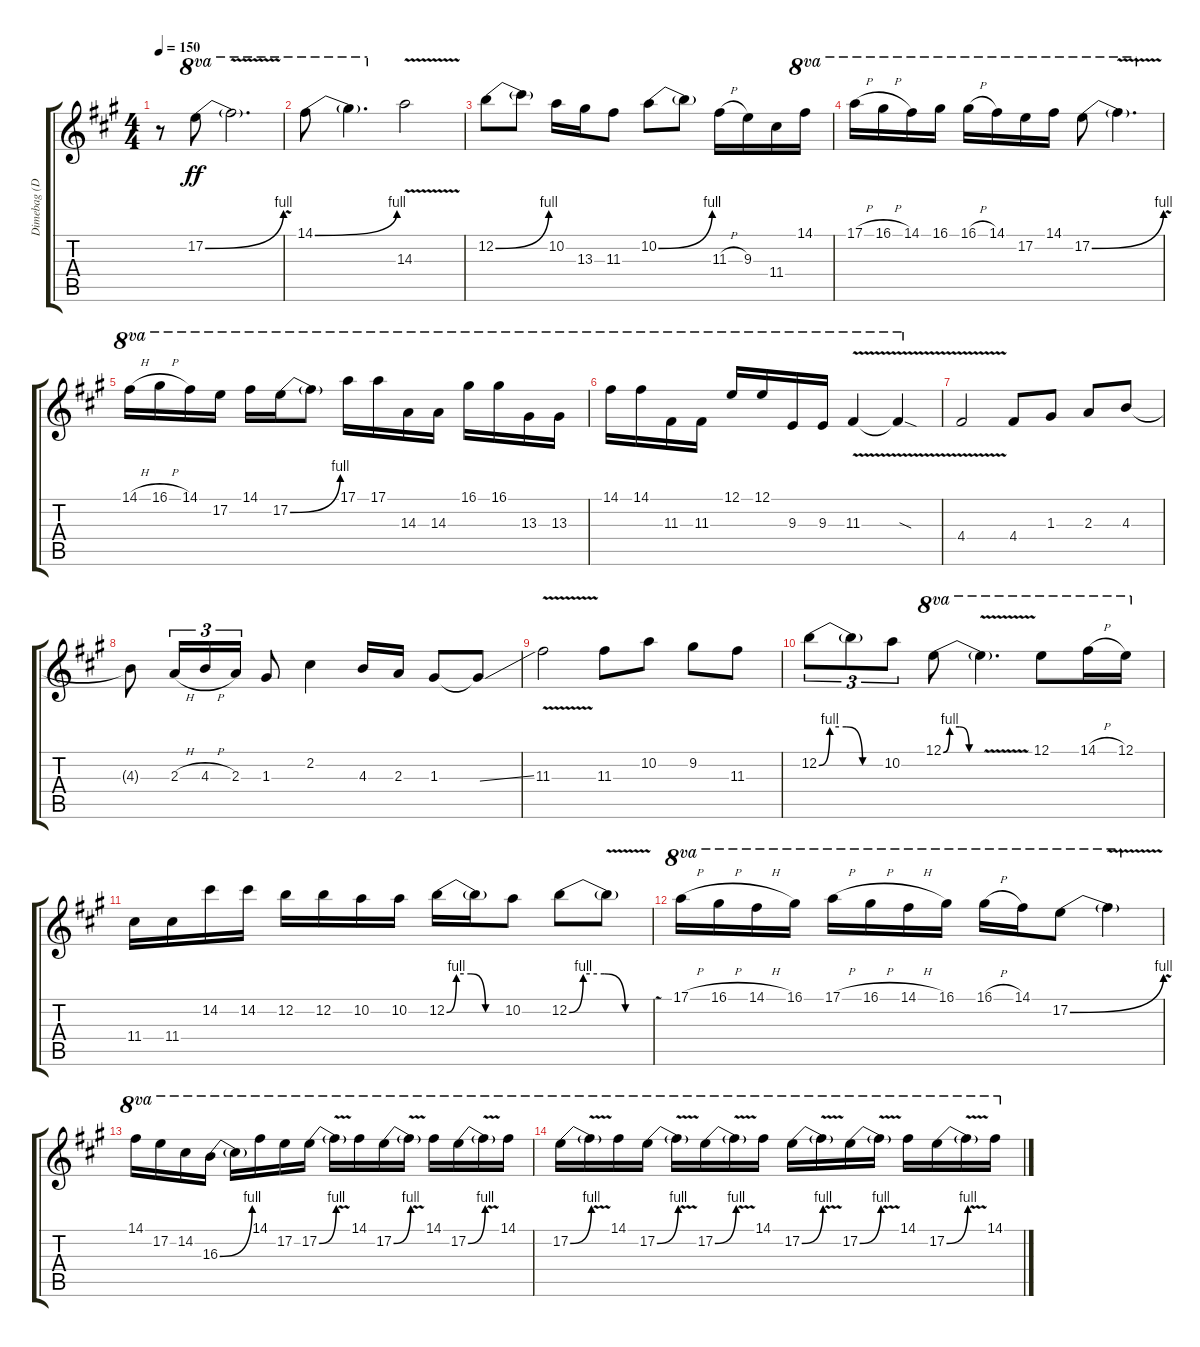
\track ("Dimebag (Diamond) Darrell " "Dimebag (D") {instrument distortionguitar}
\staff {score tabs}
\tuning (E4 B3 G3 D3 A2 E2) {hide}
\ts (4 4)
\tempo 150
\clef g2
\ks a
r.8{dy ff} 17.2{be (bend 0 0 60 4)}.8{ot 8va} 17.2{v t}.2{d ot 8va} |
14.1{be (bend 0 0 60 4)}.8{ot 8va} 14.1{t}.4{d ot 8va} 14.3{v}.2 |
12.2{be (bend 0 0 60 4)}.8 12.2{t}.8 10.2.16 13.3.16 11.3.8 10.2{be (bend 0 0 60 4)}.8 10.2{t}.8 11.3{h}.16 9.3.16 11.4.16 14.1.16{ot 8va} |
17.1{h}.16{ot 8va} 16.1{h}.16{ot 8va} 14.1.16{ot 8va} 16.1.16{ot 8va} 16.1{h}.16{ot 8va} 14.1.16{ot 8va} 17.2.16{ot 8va} 14.1.16{ot 8va} 17.2{be (bend 0 0 60 4)}.8{ot 8va} 17.2{v t}.4{d ot 8va} |
14.1{h}.16{ot 8va} 16.1{h}.16{ot 8va} 14.1.16{ot 8va} 17.2.16{ot 8va} 14.1.16{ot 8va} 17.2{be (bend 0 0 60 4)}.16{ot 8va} 17.2{t}.8{ot 8va} 17.1.16{ot 8va} 17.1.16{ot 8va} 14.3.16{ot 8va} 14.3.16{ot 8va} 16.1.16{ot 8va} 16.1.16{ot 8va} 13.3.16{ot 8va} 13.3.16{ot 8va} |
14.1.16{ot 8va} 14.1.16{ot 8va} 11.3.16{ot 8va} 11.3.16{ot 8va} 12.1.16{ot 8va} 12.1.16{ot 8va} 9.3.16{ot 8va} 9.3.16{ot 8va} 11.3{v}.4{ot 8va} 11.3{sod t}.4{ot 8va} |
4.4{v}.2 4.4.8 1.3.8 2.3.8 4.3.8 |
4.3{t}.8 2.3{h}.16{tu (3 2)} 4.3{h}.16{tu (3 2)} 2.3.16{tu (3 2)} 1.3.8 2.2.4 4.3.16 2.3.16 1.3.8 1.3{ss t}.8 |
11.3{v}.2 11.3.8 10.2.8 9.2.8 11.3.8 |
12.2{be (custom 0 0 10 4 25 4 40 0 60 0)}.8{tu (3 2)} 12.2{t}.8{tu (3 2)} 10.2.8{tu (3 2)} 12.1{be (custom 0 0 10 4 25 4 40 0 60 0)}.8{ot 8va} 12.1{v t}.4{d ot 8va} 12.1.8{ot 8va} 14.1{h}.16{ot 8va} 12.1.16{ot 8va} |
11.4.16 11.4.16 14.2.16 14.2.16 12.2.16 12.2.16 10.2.16 10.2.16 12.2{be (custom 0 0 10 4 25 4 40 0 60 0)}.16 12.2{t}.16 10.2.8 12.2{be (custom 0 0 10 4 25 4 40 0 60 0)}.8 12.2{v t}.8 |
17.1{h}.16{ot 8va} 16.1{h}.16{ot 8va} 14.1{h}.16{ot 8va} 16.1.16{ot 8va} 17.1{h}.16{ot 8va} 16.1{h}.16{ot 8va} 14.1{h}.16{ot 8va} 16.1.16{ot 8va} 16.1{h}.16{ot 8va} 14.1.16{ot 8va} 17.2{be (bend 0 0 60 4)}.8{ot 8va} 17.2{v t}.4{ot 8va} |
14.1.16{ot 8va} 17.2.16{ot 8va} 14.2.16{ot 8va} 16.3{be (bend 0 0 60 4)}.16{ot 8va} 16.3{t}.16{ot 8va} 14.1.16{ot 8va} 17.2.16{ot 8va} 17.2{be (bend 0 0 60 4)}.16{ot 8va} 17.2{v t}.16{ot 8va} 14.1.16{ot 8va} 17.2{be (bend 0 0 60 4)}.16{ot 8va} 17.2{v t}.16{ot 8va} 14.1.16{ot 8va} 17.2{be (bend 0 0 60 4)}.16{ot 8va} 17.2{v t}.16{ot 8va} 14.1.16{ot 8va} |
17.2{be (bend 0 0 60 4)}.16{ot 8va} 17.2{v t}.16{ot 8va} 14.1.16{ot 8va} 17.2{be (bend 0 0 60 4)}.16{ot 8va} 17.2{v t}.16{ot 8va} 17.2{be (bend 0 0 60 4)}.16{ot 8va} 17.2{v t}.16{ot 8va} 14.1.16{ot 8va} 17.2{be (bend 0 0 60 4)}.16{ot 8va} 17.2{v t}.16{ot 8va} 17.2{be (bend 0 0 60 4)}.16{ot 8va} 17.2{v t}.16{ot 8va} 14.1.16{ot 8va} 17.2{be (bend 0 0 60 4)}.16{ot 8va} 17.2{v t}.16{ot 8va} 14.1.16{ot 8va}
